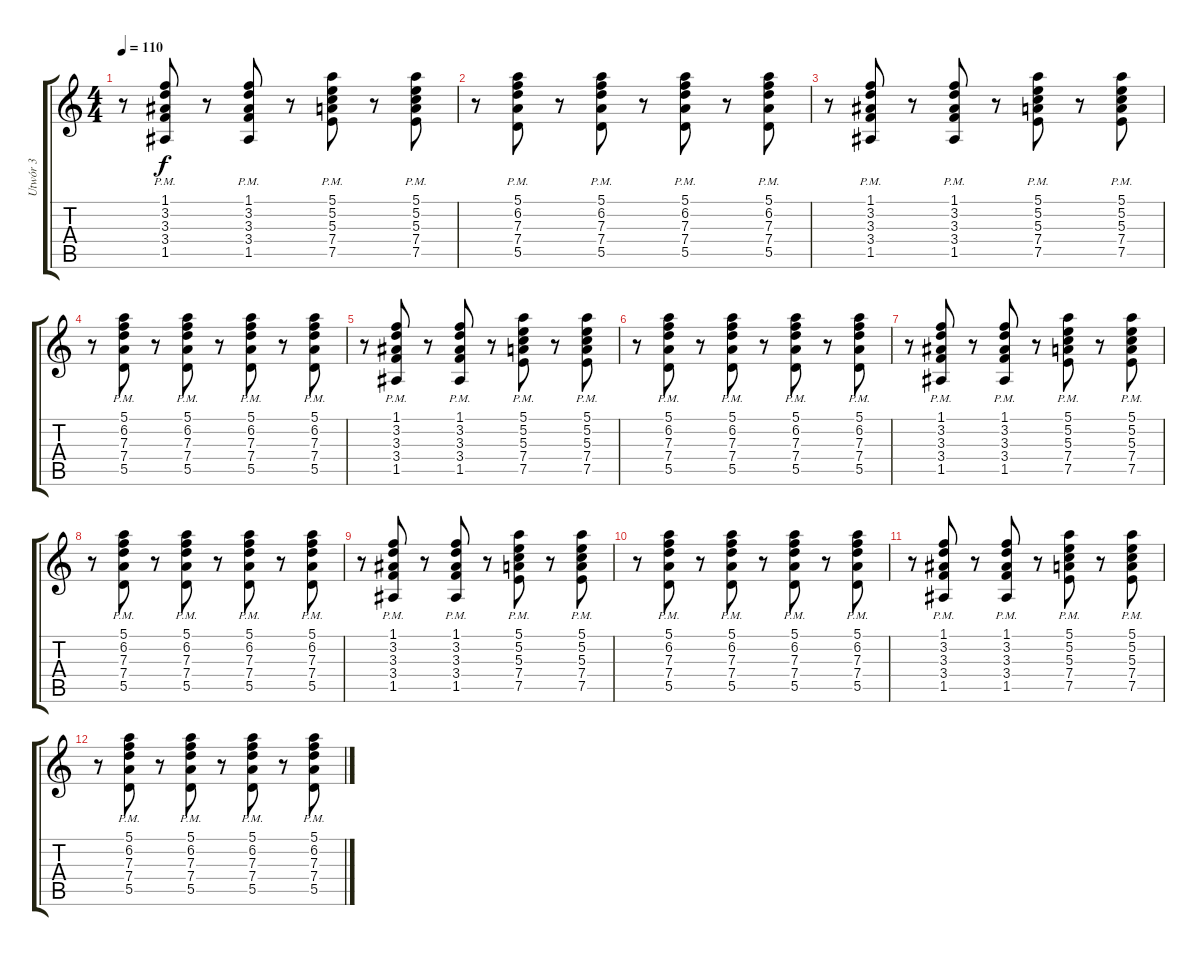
\track ("Utwór 3" "Utwór 3") {instrument electricguitarclean}
\staff {score tabs}
\tuning (E4 B3 G3 D3 A2 E2) {hide}
\ts (4 4)
\tempo 110
\clef g2
\ks c
r.8{dy f} (1.1{pm} 3.2{pm} 3.3{pm} 3.4{pm} 1.5{pm}).8 r.8 (1.1{pm} 3.2{pm} 3.3{pm} 3.4{pm} 1.5{pm}).8 r.8 (5.1{pm} 5.2{pm} 5.3{pm} 7.4{pm} 7.5{pm}).8 r.8 (5.1{pm} 5.2{pm} 5.3{pm} 7.4{pm} 7.5{pm}).8 |
r.8 (5.1{pm} 6.2{pm} 7.3{pm} 7.4{pm} 5.5{pm}).8 r.8 (5.1{pm} 6.2{pm} 7.3{pm} 7.4{pm} 5.5{pm}).8 r.8 (5.1{pm} 6.2{pm} 7.3{pm} 7.4{pm} 5.5{pm}).8 r.8 (5.1{pm} 6.2{pm} 7.3{pm} 7.4{pm} 5.5{pm}).8 |
r.8 (1.1{pm} 3.2{pm} 3.3{pm} 3.4{pm} 1.5{pm}).8 r.8 (1.1{pm} 3.2{pm} 3.3{pm} 3.4{pm} 1.5{pm}).8 r.8 (5.1{pm} 5.2{pm} 5.3{pm} 7.4{pm} 7.5{pm}).8 r.8 (5.1{pm} 5.2{pm} 5.3{pm} 7.4{pm} 7.5{pm}).8 |
r.8 (5.1{pm} 6.2{pm} 7.3{pm} 7.4{pm} 5.5{pm}).8 r.8 (5.1{pm} 6.2{pm} 7.3{pm} 7.4{pm} 5.5{pm}).8 r.8 (5.1{pm} 6.2{pm} 7.3{pm} 7.4{pm} 5.5{pm}).8 r.8 (5.1{pm} 6.2{pm} 7.3{pm} 7.4{pm} 5.5{pm}).8 |
r.8 (1.1{pm} 3.2{pm} 3.3{pm} 3.4{pm} 1.5{pm}).8 r.8 (1.1{pm} 3.2{pm} 3.3{pm} 3.4{pm} 1.5{pm}).8 r.8 (5.1{pm} 5.2{pm} 5.3{pm} 7.4{pm} 7.5{pm}).8 r.8 (5.1{pm} 5.2{pm} 5.3{pm} 7.4{pm} 7.5{pm}).8 |
r.8 (5.1{pm} 6.2{pm} 7.3{pm} 7.4{pm} 5.5{pm}).8 r.8 (5.1{pm} 6.2{pm} 7.3{pm} 7.4{pm} 5.5{pm}).8 r.8 (5.1{pm} 6.2{pm} 7.3{pm} 7.4{pm} 5.5{pm}).8 r.8 (5.1{pm} 6.2{pm} 7.3{pm} 7.4{pm} 5.5{pm}).8 |
r.8 (1.1{pm} 3.2{pm} 3.3{pm} 3.4{pm} 1.5{pm}).8 r.8 (1.1{pm} 3.2{pm} 3.3{pm} 3.4{pm} 1.5{pm}).8 r.8 (5.1{pm} 5.2{pm} 5.3{pm} 7.4{pm} 7.5{pm}).8 r.8 (5.1{pm} 5.2{pm} 5.3{pm} 7.4{pm} 7.5{pm}).8 |
r.8 (5.1{pm} 6.2{pm} 7.3{pm} 7.4{pm} 5.5{pm}).8 r.8 (5.1{pm} 6.2{pm} 7.3{pm} 7.4{pm} 5.5{pm}).8 r.8 (5.1{pm} 6.2{pm} 7.3{pm} 7.4{pm} 5.5{pm}).8 r.8 (5.1{pm} 6.2{pm} 7.3{pm} 7.4{pm} 5.5{pm}).8 |
r.8 (1.1{pm} 3.2{pm} 3.3{pm} 3.4{pm} 1.5{pm}).8 r.8 (1.1{pm} 3.2{pm} 3.3{pm} 3.4{pm} 1.5{pm}).8 r.8 (5.1{pm} 5.2{pm} 5.3{pm} 7.4{pm} 7.5{pm}).8 r.8 (5.1{pm} 5.2{pm} 5.3{pm} 7.4{pm} 7.5{pm}).8 |
r.8 (5.1{pm} 6.2{pm} 7.3{pm} 7.4{pm} 5.5{pm}).8 r.8 (5.1{pm} 6.2{pm} 7.3{pm} 7.4{pm} 5.5{pm}).8 r.8 (5.1{pm} 6.2{pm} 7.3{pm} 7.4{pm} 5.5{pm}).8 r.8 (5.1{pm} 6.2{pm} 7.3{pm} 7.4{pm} 5.5{pm}).8 |
r.8 (1.1{pm} 3.2{pm} 3.3{pm} 3.4{pm} 1.5{pm}).8 r.8 (1.1{pm} 3.2{pm} 3.3{pm} 3.4{pm} 1.5{pm}).8 r.8 (5.1{pm} 5.2{pm} 5.3{pm} 7.4{pm} 7.5{pm}).8 r.8 (5.1{pm} 5.2{pm} 5.3{pm} 7.4{pm} 7.5{pm}).8 |
r.8 (5.1{pm} 6.2{pm} 7.3{pm} 7.4{pm} 5.5{pm}).8 r.8 (5.1{pm} 6.2{pm} 7.3{pm} 7.4{pm} 5.5{pm}).8 r.8 (5.1{pm} 6.2{pm} 7.3{pm} 7.4{pm} 5.5{pm}).8 r.8 (5.1{pm} 6.2{pm} 7.3{pm} 7.4{pm} 5.5{pm}).8
